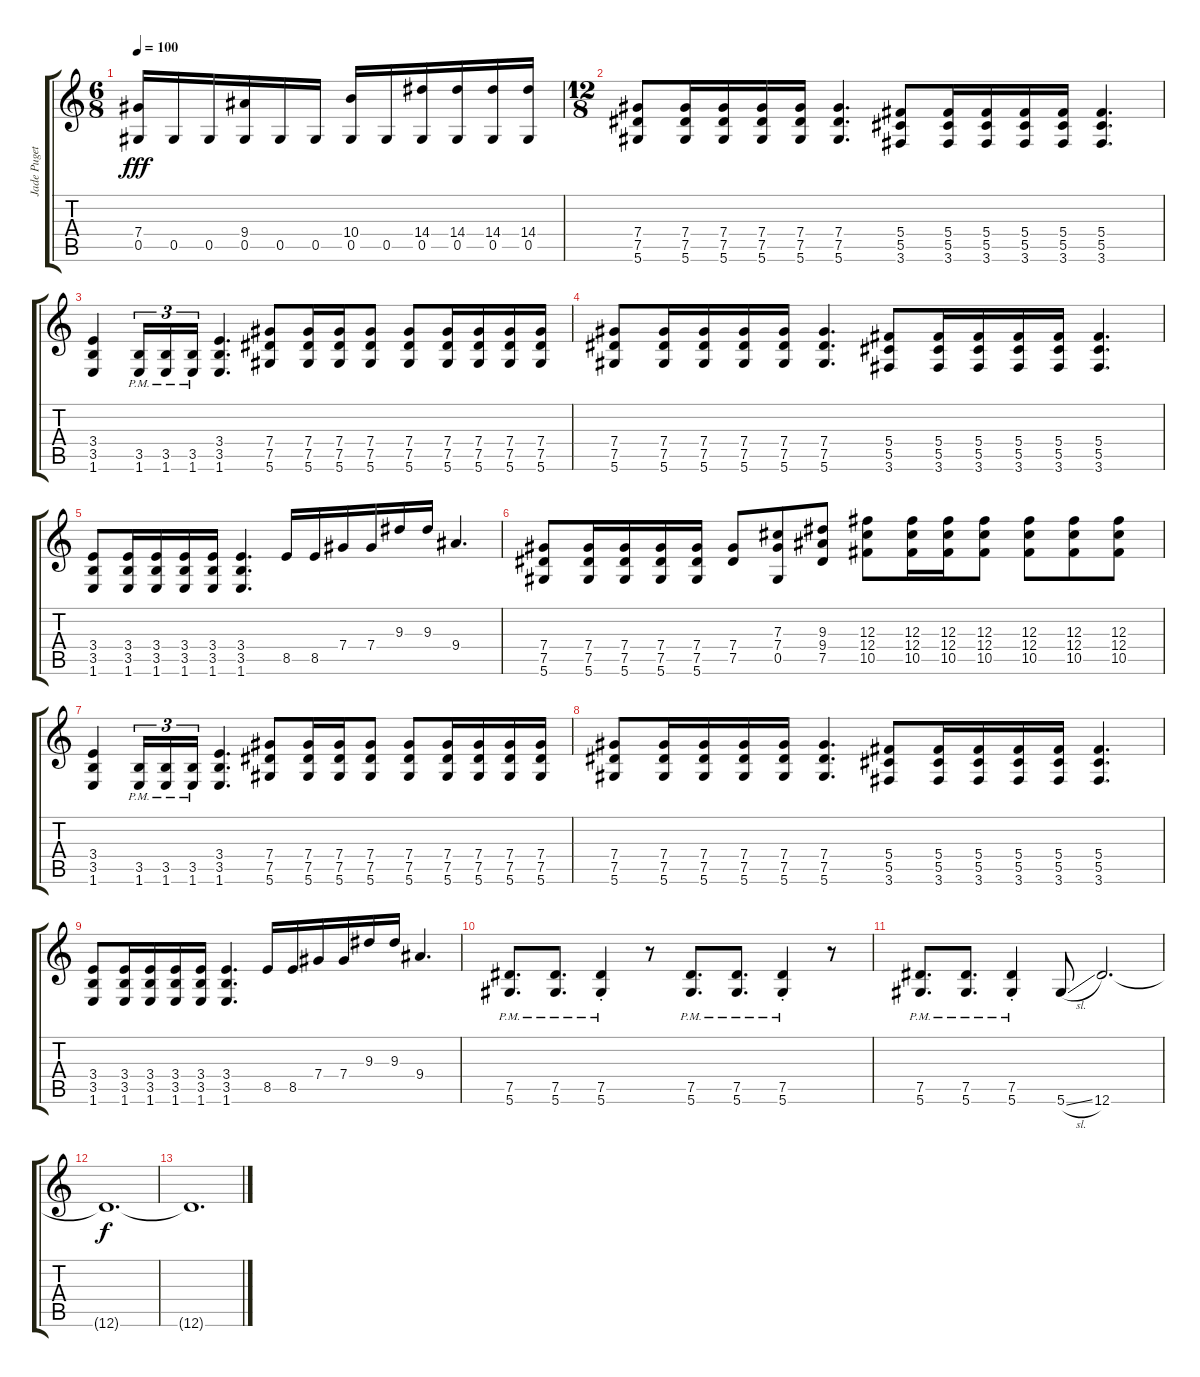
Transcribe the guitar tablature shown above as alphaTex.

\track ("Jade Puget Rhythm" "Jade Puget") {instrument overdrivenguitar}
\staff {score tabs}
\tuning (Eb4 Bb3 Gb3 Db3 Ab2 Eb2) {hide}
\ts (6 8)
\tempo 100
\clef g2
\ks aminor
(7.4 0.5).16{dy fff} 0.5.16 0.5.16 (9.4 0.5).16 0.5.16 0.5.16 (10.4 0.5).16 0.5.16 (14.4 0.5).16 (14.4 0.5).16 (14.4 0.5).16 (14.4 0.5).16 |
\ts (12 8)
(7.4 7.5 5.6).8 (7.4 7.5 5.6).16 (7.4 7.5 5.6).16 (7.4 7.5 5.6).16 (7.4 7.5 5.6).16 (7.4 7.5 5.6).4{d} (5.4 5.5 3.6).8 (5.4 5.5 3.6).16 (5.4 5.5 3.6).16 (5.4 5.5 3.6).16 (5.4 5.5 3.6).16 (5.4 5.5 3.6).4{d} |
(3.4 3.5 1.6).4 (3.5{pm} 1.6{pm}).16{tu (3 2)} (3.5{pm} 1.6{pm}).16{tu (3 2)} (3.5{pm} 1.6{pm}).16{tu (3 2)} (3.4 3.5 1.6).4{d} (7.4 7.5 5.6).8 (7.4 7.5 5.6).16 (7.4 7.5 5.6).16 (7.4 7.5 5.6).8 (7.4 7.5 5.6).8 (7.4 7.5 5.6).16 (7.4 7.5 5.6).16 (7.4 7.5 5.6).16 (7.4 7.5 5.6).16 |
(7.4 7.5 5.6).8 (7.4 7.5 5.6).16 (7.4 7.5 5.6).16 (7.4 7.5 5.6).16 (7.4 7.5 5.6).16 (7.4 7.5 5.6).4{d} (5.4 5.5 3.6).8 (5.4 5.5 3.6).16 (5.4 5.5 3.6).16 (5.4 5.5 3.6).16 (5.4 5.5 3.6).16 (5.4 5.5 3.6).4{d} |
(3.4 3.5 1.6).8 (3.4 3.5 1.6).16 (3.4 3.5 1.6).16 (3.4 3.5 1.6).16 (3.4 3.5 1.6).16 (3.4 3.5 1.6).4{d} 8.5.16 8.5.16 7.4.16 7.4.16 9.3.16 9.3.16 9.4.4{d} |
(7.4 7.5 5.6).8 (7.4 7.5 5.6).16 (7.4 7.5 5.6).16 (7.4 7.5 5.6).16 (7.4 7.5 5.6).16 (7.4 7.5).8 (7.3 7.4 0.5).8 (9.3 9.4 7.5).8 (12.3 12.4 10.5).8 (12.3 12.4 10.5).16 (12.3 12.4 10.5).16 (12.3 12.4 10.5).8 (12.3 12.4 10.5).8 (12.3 12.4 10.5).8 (12.3 12.4 10.5).8 |
(3.4 3.5 1.6).4 (3.5{pm} 1.6{pm}).16{tu (3 2)} (3.5{pm} 1.6{pm}).16{tu (3 2)} (3.5{pm} 1.6{pm}).16{tu (3 2)} (3.4 3.5 1.6).4{d} (7.4 7.5 5.6).8 (7.4 7.5 5.6).16 (7.4 7.5 5.6).16 (7.4 7.5 5.6).8 (7.4 7.5 5.6).8 (7.4 7.5 5.6).16 (7.4 7.5 5.6).16 (7.4 7.5 5.6).16 (7.4 7.5 5.6).16 |
(7.4 7.5 5.6).8 (7.4 7.5 5.6).16 (7.4 7.5 5.6).16 (7.4 7.5 5.6).16 (7.4 7.5 5.6).16 (7.4 7.5 5.6).4{d} (5.4 5.5 3.6).8 (5.4 5.5 3.6).16 (5.4 5.5 3.6).16 (5.4 5.5 3.6).16 (5.4 5.5 3.6).16 (5.4 5.5 3.6).4{d} |
(3.4 3.5 1.6).8 (3.4 3.5 1.6).16 (3.4 3.5 1.6).16 (3.4 3.5 1.6).16 (3.4 3.5 1.6).16 (3.4 3.5 1.6).4{d} 8.5.16 8.5.16 7.4.16 7.4.16 9.3.16 9.3.16 9.4.4{d} |
(7.5{pm} 5.6{pm}).8{d} (7.5{pm} 5.6{pm}).8{d} (7.5{pm st} 5.6{pm st}).4 r.8 (7.5{pm} 5.6{pm}).8{d} (7.5{pm} 5.6{pm}).8{d} (7.5{pm st} 5.6{pm st}).4 r.8 |
(7.5{pm} 5.6{pm}).8{d} (7.5{pm} 5.6{pm}).8{d} (7.5{pm st} 5.6{pm st}).4 5.6{sl}.8 12.6.2{d volume 0} |
12.6{t}.1{d dy f} |
12.6{t}.1{d}
